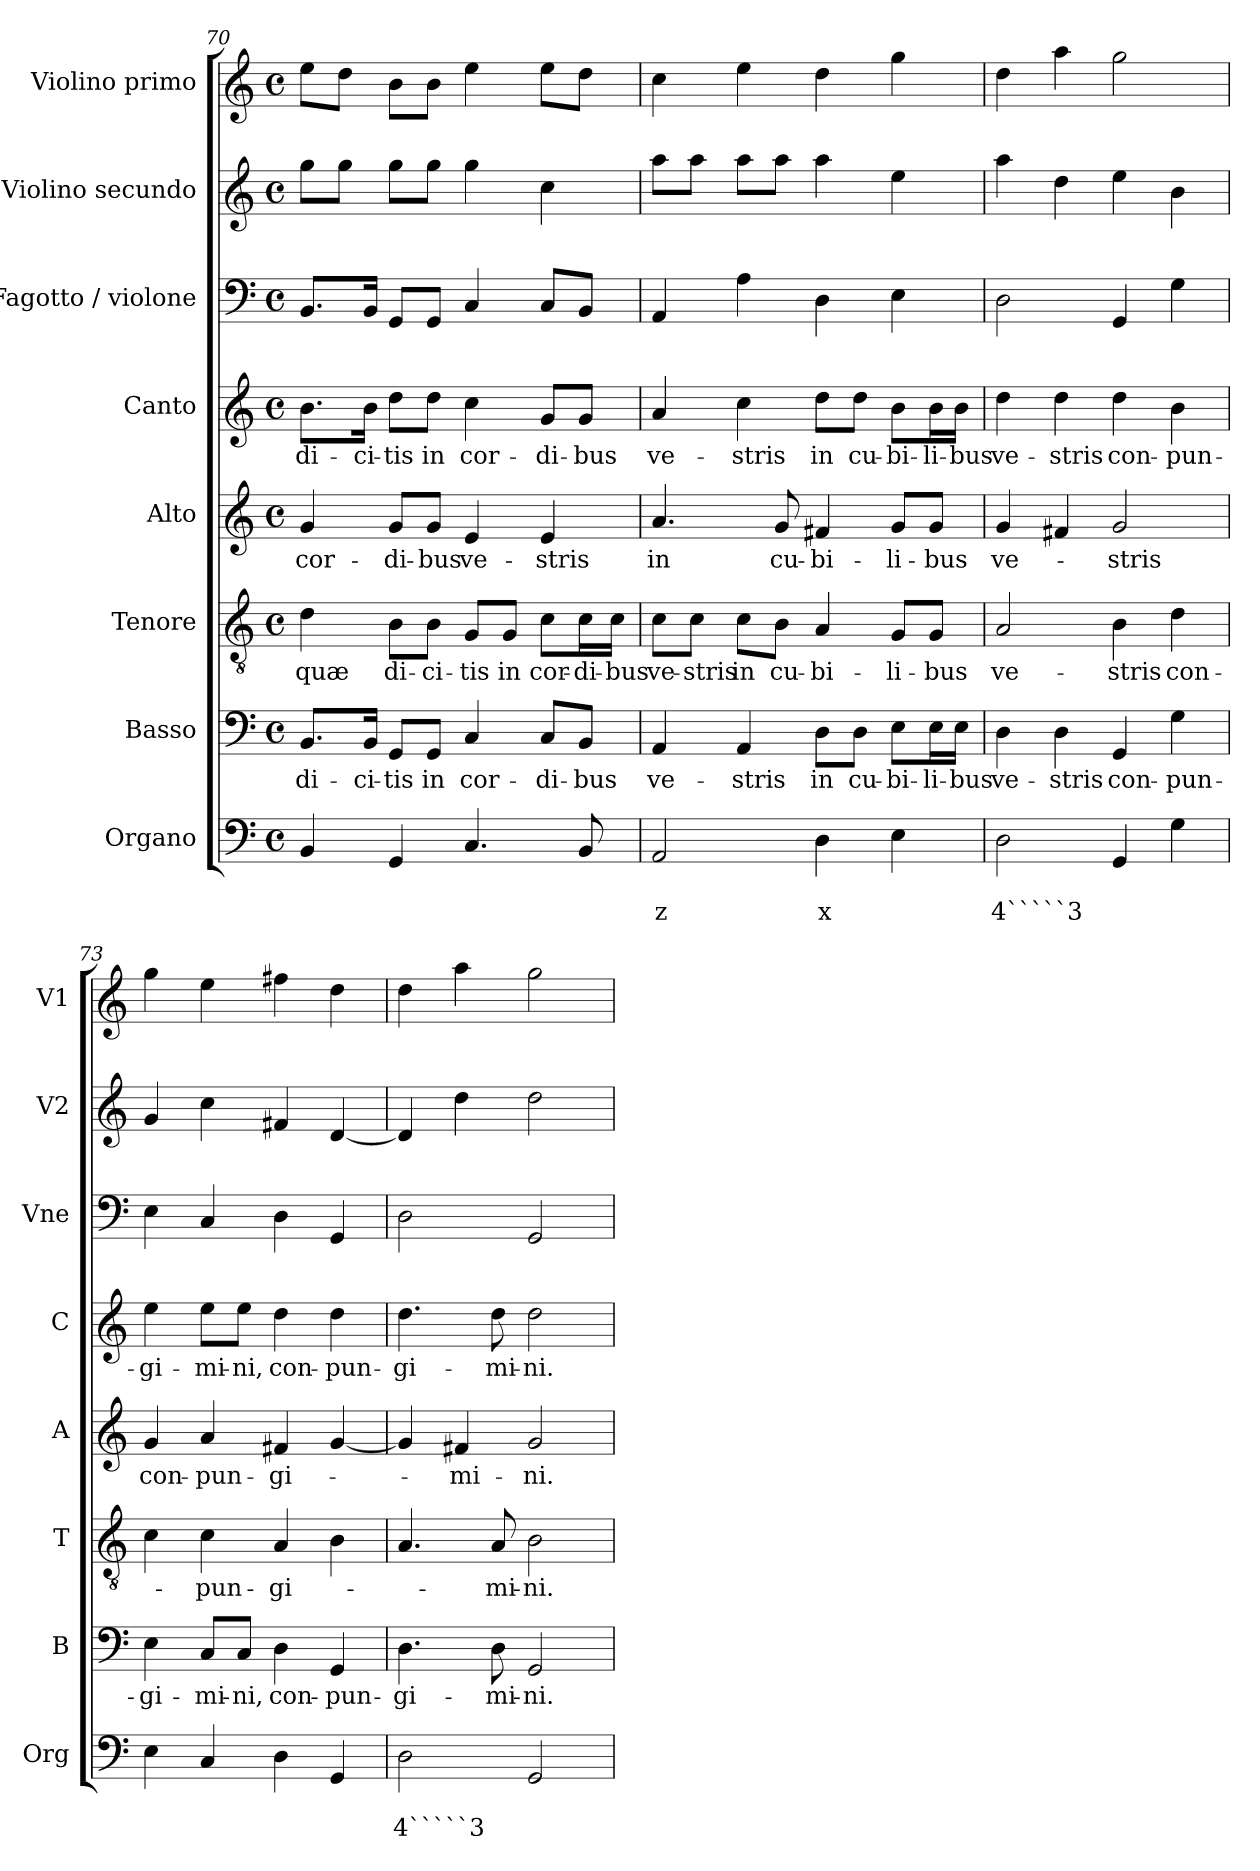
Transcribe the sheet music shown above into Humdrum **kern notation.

**kern	**text	**text	**kern	**text	**kern	**text	**kern	**text	**kern	**text	**kern	**kern	**kern
*part8	*part8	*part8	*part7	*part7	*part6	*part6	*part5	*part5	*part4	*part4	*part3	*part2	*part1
*staff8	*staff8	*staff8	*staff7	*staff7	*staff6	*staff6	*staff5	*staff5	*staff4	*staff4	*staff3	*staff2	*staff1
*I"Organo	*	*	*I"Basso	*	*I"Tenore	*	*I"Alto	*	*I"Canto	*	*I"Fagotto / violone	*I"Violino secundo	*I"Violino primo
*I'Org	*	*	*I'B	*	*I'T	*	*I'A	*	*I'C	*	*I'Vne	*I'V2	*I'V1
*clefF4	*	*	*clefF4	*	*clefGv2	*	*clefG2	*	*clefG2	*	*clefF4	*clefG2	*clefG2
*k[]	*	*	*k[]	*	*k[]	*	*k[]	*	*k[]	*	*k[]	*k[]	*k[]
*C:	*	*	*C:	*	*C:	*	*C:	*	*C:	*	*C:	*C:	*C:
*M4/4	*	*	*M4/4	*	*M4/4	*	*M4/4	*	*M4/4	*	*M4/4	*M4/4	*M4/4
*met(c)	*	*	*met(c)	*	*met(c)	*	*met(c)	*	*met(c)	*	*met(c)	*met(c)	*met(c)
=70	=70	=70	=70	=70	=70	=70	=70	=70	=70	=70	=70	=70	=70
!	!	!	!	!LO:LY:b	!	!LO:LY:b	!	!LO:LY:b	!	!LO:LY:b	!	!	!
4BB/	.	.	8.BB/L	di-	4d\	quæ	4g/	cor-	8.b\L	di-	8.BB/L	8gg\L	8ee\L
.	.	.	.	.	.	.	.	.	.	.	.	8gg\J	8dd\J
!	!	!	!	!LO:LY:b	!	!	!	!	!	!LO:LY:b	!	!	!
.	.	.	16BB/Jk	-ci-	.	.	.	.	16b\Jk	-ci-	16BB/Jk	.	.
!	!	!	!	!LO:LY:b	!	!LO:LY:b	!	!LO:LY:b	!	!LO:LY:b	!	!	!
4GG/	.	.	8GG/L	-tis	8B\L	di-	8g/L	-di-	8dd\L	-tis	8GG/L	8gg\L	8b\L
!	!	!	!	!LO:LY:b	!	!LO:LY:b	!	!LO:LY:b	!	!LO:LY:b	!	!	!
.	.	.	8GG/J	in	8B\J	-ci-	8g/J	-bus	8dd\J	in	8GG/J	8gg\J	8b\J
!	!	!	!	!LO:LY:b	!	!LO:LY:b	!	!LO:LY:b	!	!LO:LY:b	!	!	!
4.C/	.	.	4C/	cor-	8G/L	-tis	4e/	ve-	4cc\	cor-	4C/	4gg\	4ee\
!	!	!	!	!	!	!LO:LY:b	!	!	!	!	!	!	!
.	.	.	.	.	8G/J	in	.	.	.	.	.	.	.
!	!	!	!	!LO:LY:b	!	!LO:LY:b	!	!LO:LY:b	!	!LO:LY:b	!	!	!
.	.	.	8C/L	-di-	8c\L	cor-	4e/	-stris	8g/L	-di-	8C/L	4cc\	8ee\L
!	!	!	!	!LO:LY:b	!	!LO:LY:b	!	!	!	!LO:LY:b	!	!	!
8BB/	.	.	8BB/J	-bus	16c\L	-di-	.	.	8g/J	-bus	8BB/J	.	8dd\J
!	!	!	!	!	!	!LO:LY:b	!	!	!	!	!	!	!
.	.	.	.	.	16c\JJ	-bus	.	.	.	.	.	.	.
!!LO:PB:g=z
=71	=71	=71	=71	=71	=71	=71	=71	=71	=71	=71	=71	=71	=71
!	!	!LO:LY:b	!	!LO:LY:b	!	!LO:LY:b	!	!LO:LY:b	!	!LO:LY:b	!	!	!
2AA/	.	z	4AA/	ve-	8c\L	ve-	4.a/	in	4a/	ve-	4AA/	8aa\L	4cc\
!	!	!	!	!	!	!LO:LY:b	!	!	!	!	!	!	!
.	.	.	.	.	8c\J	-stris	.	.	.	.	.	8aa\J	.
!	!	!	!	!LO:LY:b	!	!LO:LY:b	!	!	!	!LO:LY:b	!	!	!
.	.	.	4AA/	-stris	8c\L	in	.	.	4cc\	-stris	4A\	8aa\L	4ee\
!	!	!	!	!	!	!LO:LY:b	!	!LO:LY:b	!	!	!	!	!
.	.	.	.	.	8B\J	cu-	8g/	cu-	.	.	.	8aa\J	.
!	!	!LO:LY:b	!	!LO:LY:b	!	!LO:LY:b	!	!LO:LY:b	!	!LO:LY:b	!	!	!
4D\	.	x	8D\L	in	4A/	-bi-	4f#X/	-bi-	8dd\L	in	4D\	4aa\	4dd\
!	!	!	!	!LO:LY:b	!	!	!	!	!	!LO:LY:b	!	!	!
.	.	.	8D\J	cu-	.	.	.	.	8dd\J	cu-	.	.	.
!	!	!	!	!LO:LY:b	!	!LO:LY:b	!	!LO:LY:b	!	!LO:LY:b	!	!	!
4E\	.	.	8E\L	-bi-	8G/L	-li-	8g/L	-li-	8b\L	-bi-	4E\	4ee\	4gg\
!	!	!	!	!LO:LY:b	!	!LO:LY:b	!	!LO:LY:b	!	!LO:LY:b	!	!	!
.	.	.	16E\L	-li-	8G/J	-bus	8g/J	-bus	16b\L	-li-	.	.	.
!	!	!	!	!LO:LY:b	!	!	!	!	!	!LO:LY:b	!	!	!
.	.	.	16E\JJ	-bus	.	.	.	.	16b\JJ	-bus	.	.	.
=72	=72	=72	=72	=72	=72	=72	=72	=72	=72	=72	=72	=72	=72
!	!	!LO:LY:b	!	!LO:LY:b	!	!LO:LY:b	!	!LO:LY:b	!	!LO:LY:b	!	!	!
2D\	.	4`````3	4D\	ve-	2A/	ve-	4g/	ve-	4dd\	ve-	2D\	4aa\	4dd\
!	!	!	!	!LO:LY:b	!	!	!	!	!	!LO:LY:b	!	!	!
.	.	.	4D\	-stris	.	.	4f#X/	.	4dd\	-stris	.	4dd\	4aa\
!	!	!	!	!LO:LY:b	!	!LO:LY:b	!	!LO:LY:b	!	!LO:LY:b	!	!	!
4GG/	.	.	4GG/	con-	4B\	-stris	2g/	-stris	4dd\	con-	4GG/	4ee\	2gg\
!	!	!	!	!LO:LY:b	!	!LO:LY:b	!	!	!	!LO:LY:b	!	!	!
4G\	.	.	4G\	-pun-	4d\	con-	.	.	4b\	-pun-	4G\	4b\	.
=73	=73	=73	=73	=73	=73	=73	=73	=73	=73	=73	=73	=73	=73
!	!	!	!	!LO:LY:b	!	!	!	!LO:LY:b	!	!LO:LY:b	!	!	!
4E\	.	.	4E\	-gi-	4c\	.	4g/	con-	4ee\	-gi-	4E\	4g/	4gg\
!	!	!	!	!LO:LY:b	!	!LO:LY:b	!	!LO:LY:b	!	!LO:LY:b	!	!	!
4C/	.	.	8C/L	-mi-	4c\	-pun-	4a/	-pun-	8ee\L	-mi-	4C/	4cc\	4ee\
!	!	!	!	!LO:LY:b	!	!	!	!	!	!LO:LY:b	!	!	!
.	.	.	8C/J	-ni,	.	.	.	.	8ee\J	-ni,	.	.	.
!	!	!	!	!LO:LY:b	!	!LO:LY:b	!	!LO:LY:b	!	!LO:LY:b	!	!	!
4D\	.	.	4D\	con-	4A/	-gi-	4f#X/	-gi-	4dd\	con-	4D\	4f#X/	4ff#X\
!	!	!	!	!LO:LY:b	!	!	!	!	!	!LO:LY:b	!	!	!
4GG/	.	.	4GG/	-pun-	4B\	.	[4g/	.	4dd\	-pun-	4GG/	[4d/	4dd\
=74	=74	=74	=74	=74	=74	=74	=74	=74	=74	=74	=74	=74	=74
!	!	!LO:LY:b	!	!LO:LY:b	!	!	!	!	!	!LO:LY:b	!	!	!
2D\	.	4`````3	4.D\	-gi-	4.A/	.	4g/]	.	4.dd\	-gi-	2D\	4d/]	4dd\
!	!	!	!	!	!	!	!	!LO:LY:b	!	!	!	!	!
.	.	.	.	.	.	.	4f#X/	-mi-	.	.	.	4dd\	4aa\
!	!	!	!	!LO:LY:b	!	!LO:LY:b	!	!	!	!LO:LY:b	!	!	!
.	.	.	8D\	-mi-	8A/	-mi-	.	.	8dd\	-mi-	.	.	.
!	!	!	!	!LO:LY:b	!	!LO:LY:b	!	!LO:LY:b	!	!LO:LY:b	!	!	!
2GG/	.	.	2GG/	-ni.	2B\	-ni.	2g/	-ni.	2dd\	-ni.	2GG/	2dd\	2gg\
=	=	=	=	=	=	=	=	=	=	=	=	=	=
*-	*-	*-	*-	*-	*-	*-	*-	*-	*-	*-	*-	*-	*-
